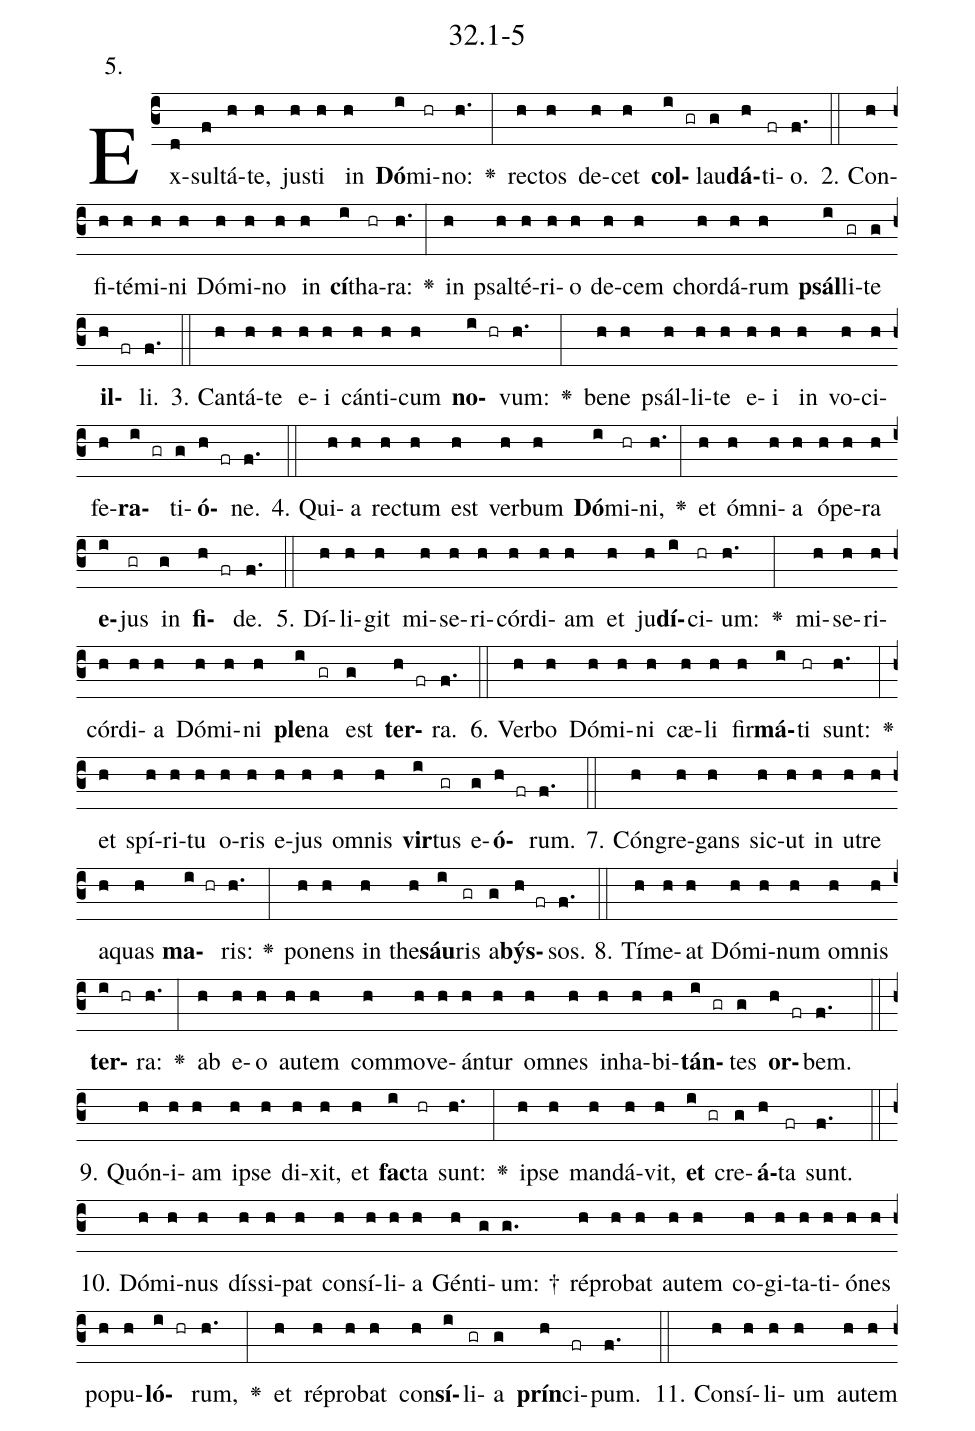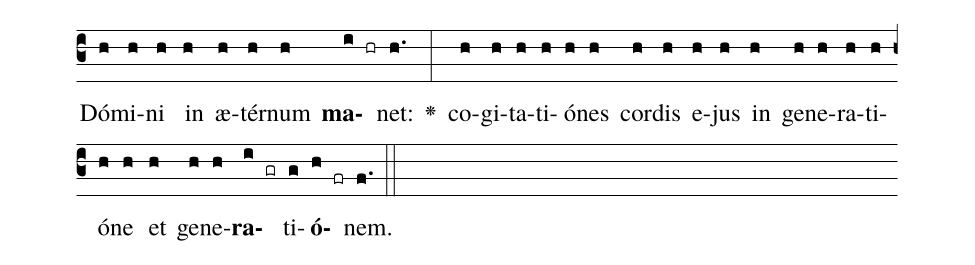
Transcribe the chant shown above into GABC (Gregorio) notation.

name: 32.1-5;
annotation: 5.;
%%
(c3)Ex(d)sul(f)tá(h)te,(h) jus(h)ti(h) in(h) <b>Dó</b>(i)mi(hr)no:(h.) <v>\greheightstar</v>(:) rec(h)tos(h) de(h)cet(h) <b>col</b>(i gr)lau(g)<b>dá</b>(h)ti(fr)o.(f.) (::)
2. Con(h)fi(h)té(h)mi(h)ni(h) Dó(h)mi(h)no(h) in(h) <b>cí</b>(i)tha(hr)ra:(h.) <v>\greheightstar</v>(:) in(h) psal(h)té(h)ri(h)o(h) de(h)cem(h) chor(h)dá(h)rum(h) <b>psál</b>(i)li(gr)te(g) <b>il</b>(h fr)li.(f.) (::)
3. Can(h)tá(h)te(h) e(h)i(h) cán(h)ti(h)cum(h) <b>no</b>(i hr)vum:(h.) <v>\greheightstar</v>(:) be(h)ne(h) psál(h)li(h)te(h) e(h)i(h) in(h) vo(h)ci(h)fe(h)<b>ra</b>(i gr)ti(g)<b>ó</b>(h fr)ne.(f.) (::)
4. Qui(h)a(h) rec(h)tum(h) est(h) ver(h)bum(h) <b>Dó</b>(i)mi(hr)ni,(h.) <v>\greheightstar</v>(:) et(h) óm(h)ni(h)a(h) ó(h)pe(h)ra(h) <b>e</b>(i)jus(gr) in(g) <b>fi</b>(h fr)de.(f.) (::)
5. Dí(h)li(h)git(h) mi(h)se(h)ri(h)cór(h)di(h)am(h) et(h) ju(h)<b>dí</b>(i)ci(hr)um:(h.) <v>\greheightstar</v>(:) mi(h)se(h)ri(h)cór(h)di(h)a(h) Dó(h)mi(h)ni(h) <b>ple</b>(i)na(gr) est(g) <b>ter</b>(h fr)ra.(f.) (::)
6. Ver(h)bo(h) Dó(h)mi(h)ni(h) cæ(h)li(h) fir(h)<b>má</b>(i)ti(hr) sunt:(h.) <v>\greheightstar</v>(:) et(h) spí(h)ri(h)tu(h) o(h)ris(h) e(h)jus(h) om(h)nis(h) <b>vir</b>(i)tus(gr) e(g)<b>ó</b>(h fr)rum.(f.) (::)
7. Cón(h)gre(h)gans(h) sic(h)ut(h) in(h) u(h)tre(h) a(h)quas(h) <b>ma</b>(i hr)ris:(h.) <v>\greheightstar</v>(:) po(h)nens(h) in(h) the(h)<b>sáu</b>(i)ris(gr) a(g)<b>býs</b>(h fr)sos.(f.) (::)
8. Tí(h)me(h)at(h) Dó(h)mi(h)num(h) om(h)nis(h) <b>ter</b>(i hr)ra:(h.) <v>\greheightstar</v>(:) ab(h) e(h)o(h) au(h)tem(h) com(h)mo(h)ve(h)án(h)tur(h) om(h)nes(h) in(h)ha(h)bi(h)<b>tán</b>(i gr)tes(g) <b>or</b>(h fr)bem.(f.) (::)
9. Quón(h)i(h)am(h) ip(h)se(h) di(h)xit,(h) et(h) <b>fac</b>(i)ta(hr) sunt:(h.) <v>\greheightstar</v>(:) ip(h)se(h) man(h)dá(h)vit,(h) <b>et</b>(i gr) cre(g)<b>á</b>(h)ta(fr) sunt.(f.) (::)
10. Dó(h)mi(h)nus(h) dís(h)si(h)pat(h) con(h)sí(h)li(h)a(h) Gén(h)ti(g)um: †(g.) ré(h)pro(h)bat(h) au(h)tem(h) co(h)gi(h)ta(h)ti(h)ó(h)nes(h) po(h)pu(h)<b>ló</b>(i hr)rum,(h.) <v>\greheightstar</v>(:) et(h) ré(h)pro(h)bat(h) con(h)<b>sí</b>(i)li(gr)a(g) <b>prín</b>(h)ci(fr)pum.(f.) (::)
11. Con(h)sí(h)li(h)um(h) au(h)tem(h) Dó(h)mi(h)ni(h) in(h) æ(h)tér(h)num(h) <b>ma</b>(i hr)net:(h.) <v>\greheightstar</v>(:) co(h)gi(h)ta(h)ti(h)ó(h)nes(h) cor(h)dis(h) e(h)jus(h) in(h) ge(h)ne(h)ra(h)ti(h)ó(h)ne(h) et(h) ge(h)ne(h)<b>ra</b>(i gr)ti(g)<b>ó</b>(h fr)nem.(f.) (::)
